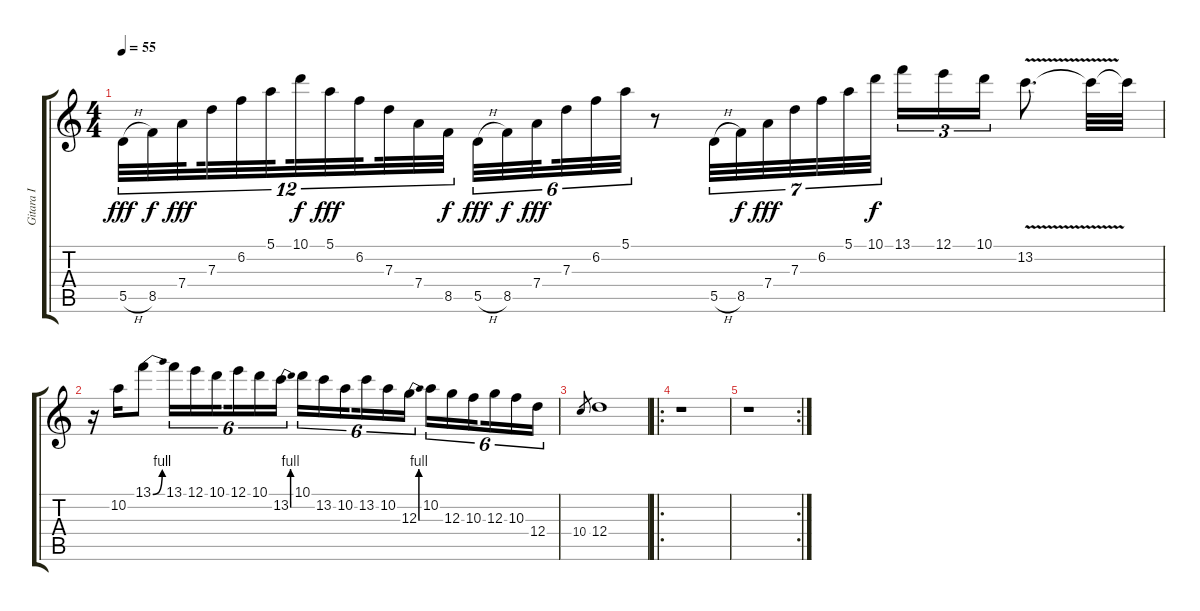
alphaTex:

\track ("Gitara I" "Gitara I") {instrument acousticguitarsteel}
\staff {score tabs}
\tuning (E4 B3 G3 D3 A2 E2) {hide}
\ts (4 4)
\tempo 55
\clef g2
\ks c
5.5{h}.32{tu (12 8) dy fff} 8.5.32{tu (12 8) dy f} 7.4.32{tu (12 8) dy fff beam splitsecondary} 7.3.32{tu (12 8)} 6.2.32{tu (12 8)} 5.1.32{tu (12 8) beam splitsecondary} 10.1.32{tu (12 8) dy f} 5.1.32{tu (12 8) dy fff} 6.2.32{tu (12 8) beam splitsecondary} 7.3.32{tu (12 8)} 7.4.32{tu (12 8)} 8.5.32{tu (12 8) dy f} 5.5{h}.32{tu (6 4) dy fff} 8.5.32{tu (6 4) dy f} 7.4.32{tu (6 4) dy fff beam splitsecondary} 7.3.32{tu (6 4)} 6.2.32{tu (6 4)} 5.1.32{tu (6 4)} r.8 5.5{h}.32{tu (7 4)} 8.5.32{tu (7 4) dy f} 7.4.32{tu (7 4) dy fff} 7.3.32{tu (7 4)} 6.2.32{tu (7 4)} 5.1.32{tu (7 4)} 10.1.32{tu (7 4) dy f beam splitsecondary} 13.1.16{tu (3 2)} 12.1.16{tu (3 2)} 10.1.16{tu (3 2)} 13.2{v}.8{d} 13.2{t}.32 13.2{t}.32 |
r.16 10.2.16 13.1{be (bend 0 0 60 4)}.8 13.1.16{tu (6 4)} 12.1.16{tu (6 4)} 10.1.16{tu (6 4) beam splitsecondary} 12.1.16{tu (6 4)} 10.1.16{tu (6 4)} 13.2{be (bend 0 0 60 4)}.16{tu (6 4)} 10.1.16{tu (6 4)} 13.2.16{tu (6 4)} 10.2.16{tu (6 4) beam splitsecondary} 13.2.16{tu (6 4)} 10.2.16{tu (6 4)} 12.3{be (bend 0 0 60 4)}.16{tu (6 4)} 10.2.16{tu (6 4)} 12.3.16{tu (6 4)} 10.3.16{tu (6 4) beam splitsecondary} 12.3.16{tu (6 4)} 10.3.16{tu (6 4)} 12.4.16{tu (6 4)} |
10.4.8{gr} 12.4.1 |
\ro
r.1 |
\rc 2
r.1
